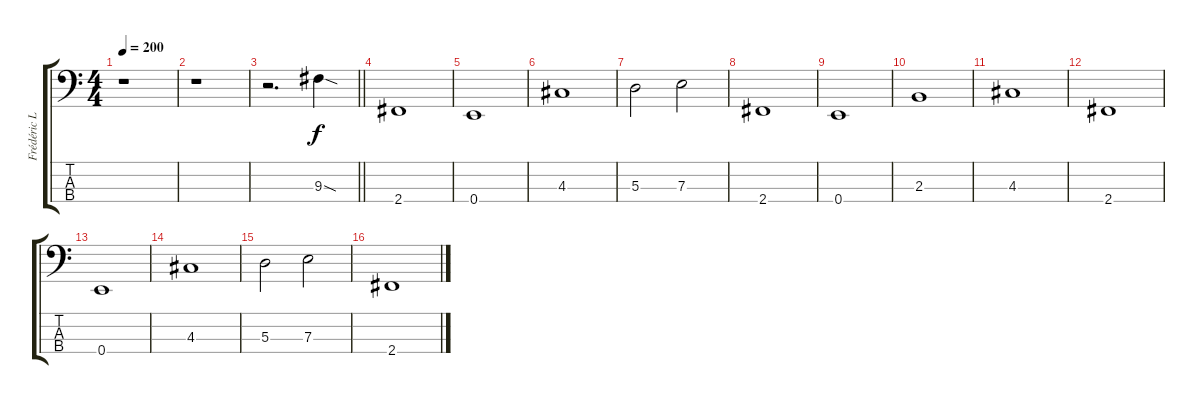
\track ("Frédéric Leclercq | Bass Gtr." "Frédéric L") {instrument electricbasspick}
\staff {score tabs}
\tuning (G2 D2 A1 E1) {hide}
\ts (4 4)
\tempo 200
\clef f4
\ks c
r.1{dy f} |
r.1 |
\barLineRight lightlight
r.2{d} 9.3{sod}.4 |
2.4.1 |
0.4.1 |
4.3.1 |
5.3.2 7.3.2 |
2.4.1 |
0.4.1 |
2.3.1 |
4.3.1 |
2.4.1 |
0.4.1 |
4.3.1 |
5.3.2 7.3.2 |
2.4.1
